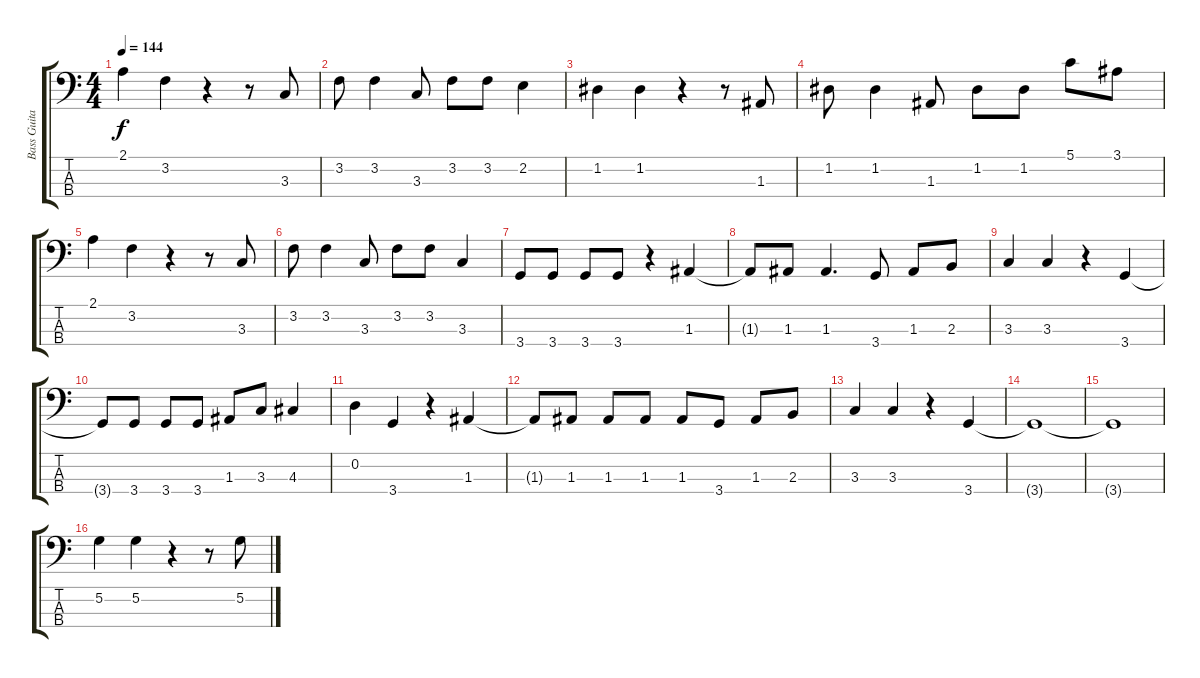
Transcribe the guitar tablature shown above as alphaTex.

\track ("Bass Guitar         " "Bass Guita") {instrument electricbassfinger}
\staff {score tabs}
\tuning (G2 D2 A1 E1) {hide}
\ts (4 4)
\tempo 144
\clef f4
\ks c
2.1.4{dy f} 3.2.4 r.4 r.8 3.3.8 |
3.2.8 3.2.4 3.3.8 3.2.8 3.2.8 2.2.4 |
1.2.4 1.2.4 r.4 r.8 1.3.8 |
1.2.8 1.2.4 1.3.8 1.2.8 1.2.8 5.1.8 3.1.8 |
2.1.4 3.2.4 r.4 r.8 3.3.8 |
3.2.8 3.2.4 3.3.8 3.2.8 3.2.8 3.3.4 |
3.4.8 3.4.8 3.4.8 3.4.8 r.4 1.3.4 |
1.3{t}.8 1.3.8 1.3.4{d} 3.4.8 1.3.8 2.3.8 |
3.3.4 3.3.4 r.4 3.4.4 |
3.4{t}.8 3.4.8 3.4.8 3.4.8 1.3.8 3.3.8 4.3.4 |
0.2.4 3.4.4 r.4 1.3.4 |
1.3{t}.8 1.3.8 1.3.8 1.3.8 1.3.8 3.4.8 1.3.8 2.3.8 |
3.3.4 3.3.4 r.4 3.4.4 |
3.4{t}.1 |
3.4{t}.1 |
5.2.4 5.2.4 r.4 r.8 5.2.8
